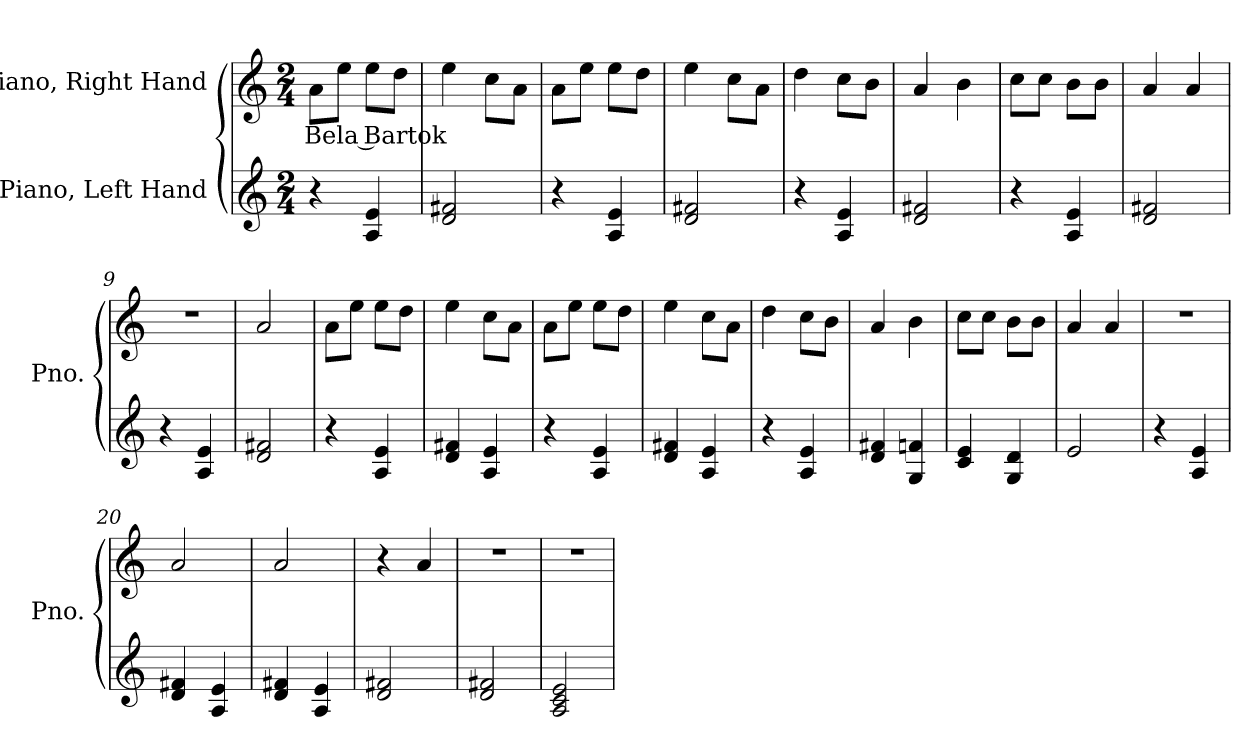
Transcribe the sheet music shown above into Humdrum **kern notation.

**kern	**kern	**text
*part2	*part1	*part1
*staff2	*staff1	*staff1
*I"Piano, Left Hand	*I"Piano, Right Hand	*
*I'Pno.	*I'Pno.	*
*clefG2	*clefG2	*
*k[]	*k[]	*
*M2/4	*M2/4	*
*MM100	*MM100	*
=1	=1	=1
!	!	!LO:LY:b
4r	8a\L	Bela Bartok
.	8ee\J	.
4A/ 4e/	8ee\L	.
.	8dd\J	.
=2	=2	=2
2d/ 2f#X/	4ee\	.
.	8cc\L	.
.	8a\J	.
=3	=3	=3
4r	8a\L	.
.	8ee\J	.
4A/ 4e/	8ee\L	.
.	8dd\J	.
=4	=4	=4
2d/ 2f#X/	4ee\	.
.	8cc\L	.
.	8a\J	.
=5	=5	=5
4r	4dd\	.
4A/ 4e/	8cc\L	.
.	8b\J	.
=6	=6	=6
2d/ 2f#X/	4a/	.
.	4b\	.
=7	=7	=7
4r	8cc\L	.
.	8cc\J	.
4A/ 4e/	8b\L	.
.	8b\J	.
!!LO:LB:g=z
=8	=8	=8
2d/ 2f#X/	4a/	.
.	4a/	.
=9	=9	=9
4r	2r	.
4A/ 4e/	.	.
=10	=10	=10
2d/ 2f#X/	2a/	.
=11	=11	=11
4r	8a\L	.
.	8ee\J	.
4A/ 4e/	8ee\L	.
.	8dd\J	.
=12	=12	=12
4d/ 4f#X/	4ee\	.
4A/ 4e/	8cc\L	.
.	8a\J	.
=13	=13	=13
4r	8a\L	.
.	8ee\J	.
4A/ 4e/	8ee\L	.
.	8dd\J	.
=14	=14	=14
4d/ 4f#X/	4ee\	.
4A/ 4e/	8cc\L	.
.	8a\J	.
=15	=15	=15
4r	4dd\	.
4A/ 4e/	8cc\L	.
.	8b\J	.
=16	=16	=16
4d/ 4f#X/	4a/	.
4G/ 4fn/	4b\	.
=17	=17	=17
4c/ 4e/	8cc\L	.
.	8cc\J	.
4G/ 4d/	8b\L	.
.	8b\J	.
=18	=18	=18
2e/	4a/	.
.	4a/	.
!!LO:LB:g=z
=19	=19	=19
4r	2r	.
4A/ 4e/	.	.
=20	=20	=20
4d/ 4f#X/	2a/	.
4A/ 4e/	.	.
=21	=21	=21
4d/ 4f#X/	2a/	.
4A/ 4e/	.	.
=22	=22	=22
2d/ 2f#X/	4r	.
.	4a/	.
=23	=23	=23
2d/ 2f#X/	2r	.
=24	=24	=24
2A/ 2c/ 2e/	2r	.
=	=	=
*-	*-	*-
